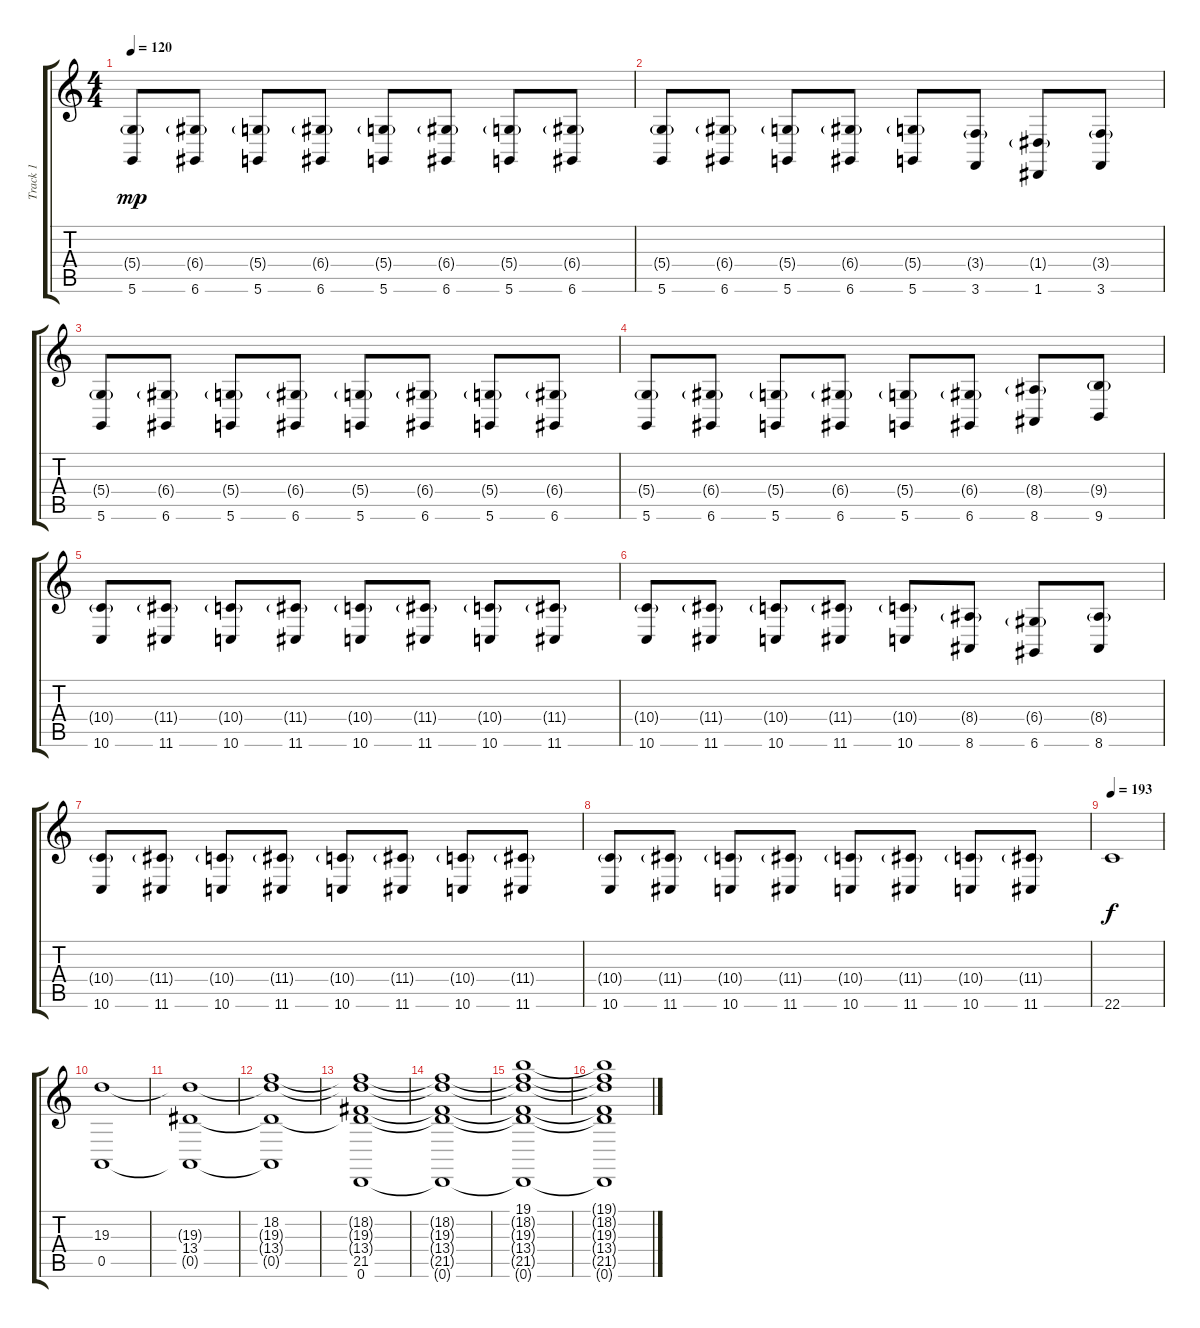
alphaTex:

\track ("Track 1" "Track 1") {instrument stringensemble1}
\staff {score tabs}
\tuning (E4 B3 G3 D3 A2 D2) {hide}
\ts (4 4)
\tempo 120
\clef g2
\ks c
(5.4{g} 5.6).8{dy mp} (6.4{g} 6.6).8 (5.4{g} 5.6).8 (6.4{g} 6.6).8 (5.4{g} 5.6).8 (6.4{g} 6.6).8 (5.4{g} 5.6).8 (6.4{g} 6.6).8 |
(5.4{g} 5.6).8 (6.4{g} 6.6).8 (5.4{g} 5.6).8 (6.4{g} 6.6).8 (5.4{g} 5.6).8 (3.4{g} 3.6).8 (1.4{g} 1.6).8 (3.4{g} 3.6).8 |
(5.4{g} 5.6).8 (6.4{g} 6.6).8 (5.4{g} 5.6).8 (6.4{g} 6.6).8 (5.4{g} 5.6).8 (6.4{g} 6.6).8 (5.4{g} 5.6).8 (6.4{g} 6.6).8 |
(5.4{g} 5.6).8 (6.4{g} 6.6).8 (5.4{g} 5.6).8 (6.4{g} 6.6).8 (5.4{g} 5.6).8 (6.4{g} 6.6).8 (8.4{g} 8.6).8 (9.4{g} 9.6).8 |
(10.4{g} 10.6).8 (11.4{g} 11.6).8 (10.4{g} 10.6).8 (11.4{g} 11.6).8 (10.4{g} 10.6).8 (11.4{g} 11.6).8 (10.4{g} 10.6).8 (11.4{g} 11.6).8 |
(10.4{g} 10.6).8 (11.4{g} 11.6).8 (10.4{g} 10.6).8 (11.4{g} 11.6).8 (10.4{g} 10.6).8 (8.4{g} 8.6).8 (6.4{g} 6.6).8 (8.4{g} 8.6).8 |
(10.4{g} 10.6).8 (11.4{g} 11.6).8 (10.4{g} 10.6).8 (11.4{g} 11.6).8 (10.4{g} 10.6).8 (11.4{g} 11.6).8 (10.4{g} 10.6).8 (11.4{g} 11.6).8 |
(10.4{g} 10.6).8 (11.4{g} 11.6).8 (10.4{g} 10.6).8 (11.4{g} 11.6).8 (10.4{g} 10.6).8 (11.4{g} 11.6).8 (10.4{g} 10.6).8 (11.4{g} 11.6).8 |
\tempo 193
22.6.1{dy f volume 16 instrument lead2sawtooth} |
(19.3 0.5).1 |
(19.3{t} 13.4 0.5{t}).1 |
(18.2 19.3{t} 13.4{t} 0.5{t}).1 |
(18.2{t} 19.3{t} 13.4{t} 21.5 0.6).1 |
(18.2{t} 19.3{t} 13.4{t} 21.5{t} 0.6{t}).1 |
(19.1 18.2{t} 19.3{t} 13.4{t} 21.5{t} 0.6{t}).1 |
(19.1{t} 18.2{t} 19.3{t} 13.4{t} 21.5{t} 0.6{t}).1
